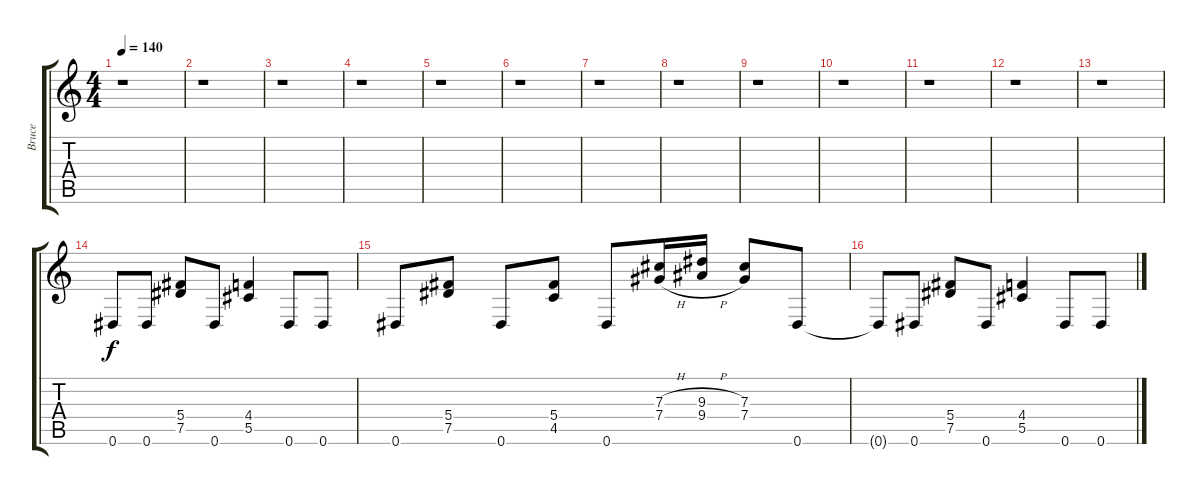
\track ("Bruce" "Bruce") {instrument distortionguitar}
\staff {score tabs}
\tuning (Eb4 Bb3 Gb3 Db3 Ab2 Eb2) {hide}
\ts (4 4)
\tempo 140
\clef g2
\ks c
r.1{dy f} |
r.1 |
r.1 |
r.1 |
r.1 |
r.1 |
r.1 |
r.1 |
r.1 |
r.1 |
r.1 |
r.1 |
r.1 |
0.6.8 0.6.8 (5.4 7.5).8 0.6.8 (4.4 5.5).4 0.6.8 0.6.8 |
0.6.8 (5.4 7.5).8 0.6.8 (5.4 4.5).8 0.6.8 (7.3{h} 7.4{h}).16 (9.3{h} 9.4{h}).16 (7.3 7.4).8 0.6.8 |
0.6{t}.8 0.6.8 (5.4 7.5).8 0.6.8 (4.4 5.5).4 0.6.8 0.6.8
